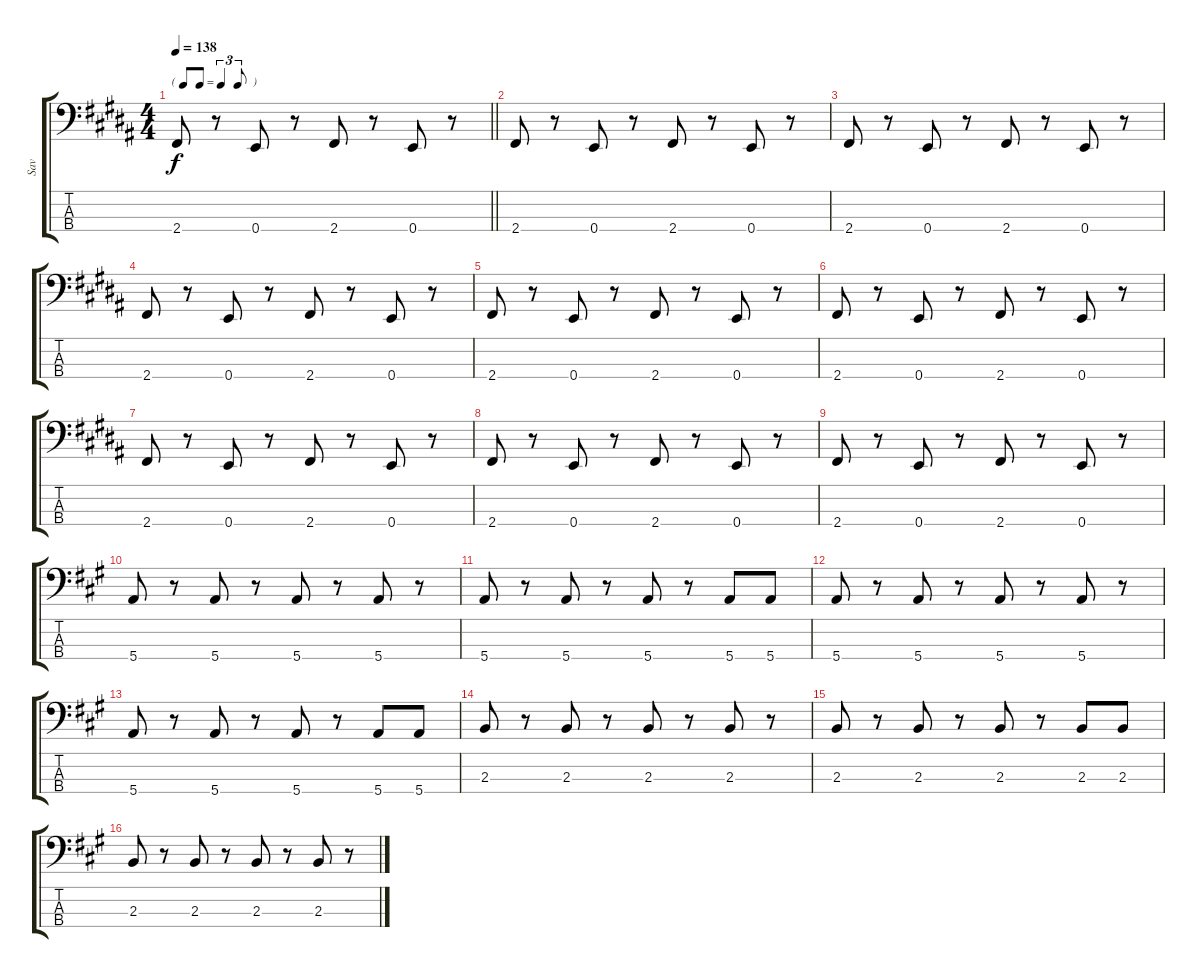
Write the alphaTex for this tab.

\track ("Sav" "Sav") {instrument electricbasspick}
\staff {score tabs}
\tuning (G2 D2 A1 E1) {hide}
\ts (4 4)
\tf triplet8th
\tempo 138
\clef f4
\barLineRight lightlight
\ks b
2.4.8{dy f} r.8 0.4.8 r.8 2.4.8 r.8 0.4.8 r.8 |
2.4.8 r.8 0.4.8 r.8 2.4.8 r.8 0.4.8 r.8 |
2.4.8 r.8 0.4.8 r.8 2.4.8 r.8 0.4.8 r.8 |
2.4.8 r.8 0.4.8 r.8 2.4.8 r.8 0.4.8 r.8 |
2.4.8 r.8 0.4.8 r.8 2.4.8 r.8 0.4.8 r.8 |
2.4.8 r.8 0.4.8 r.8 2.4.8 r.8 0.4.8 r.8 |
2.4.8 r.8 0.4.8 r.8 2.4.8 r.8 0.4.8 r.8 |
2.4.8 r.8 0.4.8 r.8 2.4.8 r.8 0.4.8 r.8 |
2.4.8 r.8 0.4.8 r.8 2.4.8 r.8 0.4.8 r.8 |
\ks a
5.4.8 r.8 5.4.8 r.8 5.4.8 r.8 5.4.8 r.8 |
5.4.8 r.8 5.4.8 r.8 5.4.8 r.8 5.4.8 5.4.8 |
5.4.8 r.8 5.4.8 r.8 5.4.8 r.8 5.4.8 r.8 |
5.4.8 r.8 5.4.8 r.8 5.4.8 r.8 5.4.8 5.4.8 |
2.3.8 r.8 2.3.8 r.8 2.3.8 r.8 2.3.8 r.8 |
2.3.8 r.8 2.3.8 r.8 2.3.8 r.8 2.3.8 2.3.8 |
2.3.8 r.8 2.3.8 r.8 2.3.8 r.8 2.3.8 r.8
